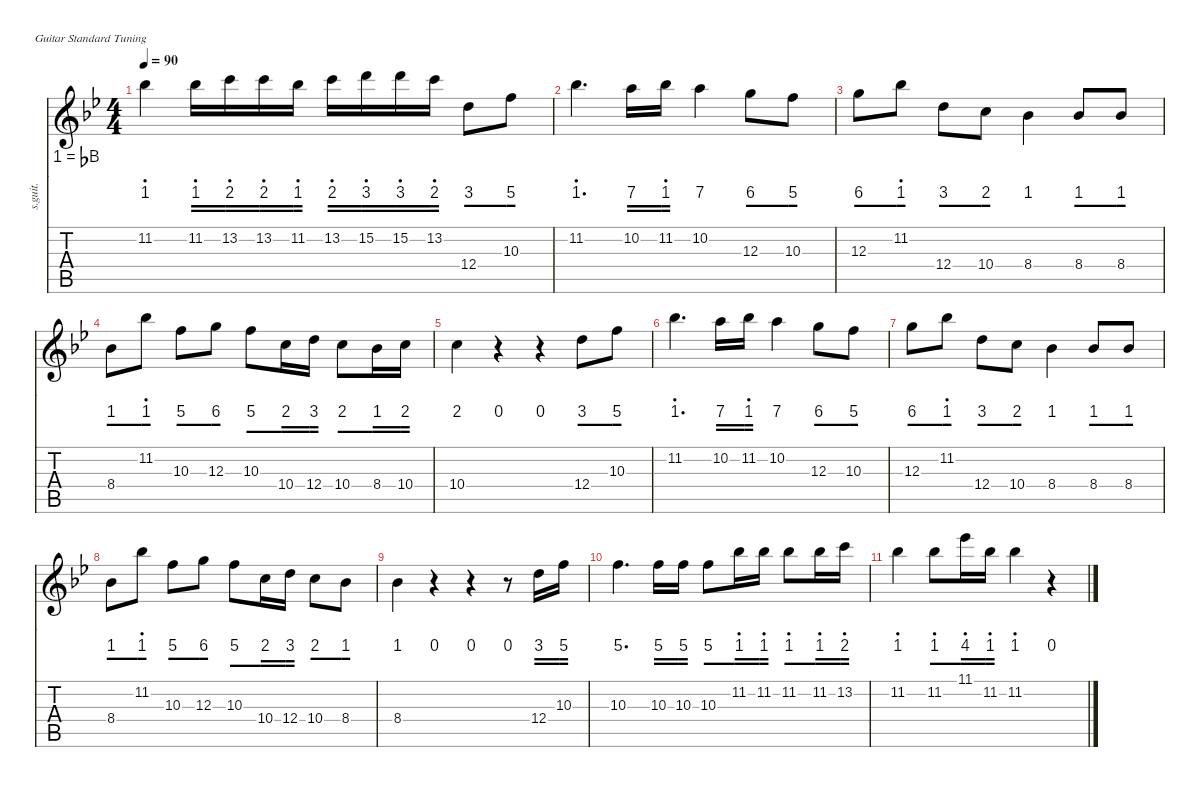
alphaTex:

\defaultSystemsLayout 4
\hideDynamics
\bracketExtendMode nobrackets
\track ("Steel Guitar" "s.guit.") {multiBarRest instrument acousticguitarsteel}
\staff {score tabs numbered}
\tuning (E4 B3 G3 D3 A2 E2)
\ts (4 4)
\tempo 90
\clef g2
\ks bb
11.2{acc b}.4{dy mf} 11.2{acc b}.16 13.2{acc forcenatural}.16 13.2{acc forcenatural}.16 11.2{acc b}.16 13.2{acc forcenatural}.16 15.2{acc forcenatural}.16 15.2{acc forcenatural}.16 13.2{acc forcenatural}.16 12.4{acc forcenatural}.8 10.3{acc forcenatural}.8 |
11.2{acc b}.4{d beam Down} 10.2{acc forcenatural}.16{beam Down} 11.2{acc b}.16{beam Down} 10.2{acc forcenatural}.4{beam Down} 12.3{acc forcenatural}.8{beam Down} 10.3{acc forcenatural}.8{beam Down} |
12.3{acc forcenatural}.8{beam Down} 11.2{acc b}.8{beam Down} 12.4{acc forcenatural}.8{beam Down} 10.4{acc forcenatural}.8{beam Down} 8.4{acc b}.4{beam Down} 8.4{acc b}.8{beam Up} 8.4{acc b}.8{beam Up} |
8.4{acc b}.8{beam Down} 11.2{acc b}.8{beam Down} 10.3{acc forcenatural}.8{beam Down} 12.3{acc forcenatural}.8{beam Down} 10.3{acc forcenatural}.8{beam Down} 10.4{acc forcenatural}.16{beam Down} 12.4{acc forcenatural}.16{beam Down} 10.4{acc forcenatural}.8{beam Down} 8.4{acc b}.16{beam Down} 10.4{acc forcenatural}.16{beam Down} |
10.4{acc forcenatural}.4{beam Down} r.4{beam Down} r.4{beam Down} 12.4{acc forcenatural}.8{beam Down} 10.3{acc forcenatural}.8{beam Down} |
11.2{acc b}.4{d beam Down} 10.2{acc forcenatural}.16{beam Down} 11.2{acc b}.16{beam Down} 10.2{acc forcenatural}.4{beam Down} 12.3{acc forcenatural}.8{beam Down} 10.3{acc forcenatural}.8{beam Down} |
12.3{acc forcenatural}.8{beam Down} 11.2{acc b}.8{beam Down} 12.4{acc forcenatural}.8{beam Down} 10.4{acc forcenatural}.8{beam Down} 8.4{acc b}.4{beam Down} 8.4{acc b}.8{beam Up} 8.4{acc b}.8{beam Up} |
8.4{acc b}.8{beam Down} 11.2{acc b}.8{beam Down} 10.3{acc forcenatural}.8{beam Down} 12.3{acc forcenatural}.8{beam Down} 10.3{acc forcenatural}.8{beam Down} 10.4{acc forcenatural}.16{beam Down} 12.4{acc forcenatural}.16{beam Down} 10.4{acc forcenatural}.8{beam Down} 8.4{acc b}.8{beam Down} |
8.4{acc b}.4{beam Down} r.4{beam Down} r.4{beam Down} r.8{beam Down} 12.4{acc forcenatural}.16{beam Down} 10.3{acc forcenatural}.16{beam Down} |
10.3{acc forcenatural}.4{d beam Down} 10.3{acc forcenatural}.16{beam Down} 10.3{acc forcenatural}.16{beam Down} 10.3{acc forcenatural}.8{beam Down} 11.2{acc b}.16{beam Down} 11.2{acc b}.16{beam Down} 11.2{acc b}.8{beam Down} 11.2{acc b}.16{beam Down} 13.2{acc forcenatural}.16{beam Down} |
11.2{acc b}.4{beam Down} 11.2{acc b}.8{beam Down} 11.1{acc b}.16{beam Down} 11.2{acc b}.16{beam Down} 11.2{acc b}.4{beam Down} r.4{beam Down}
